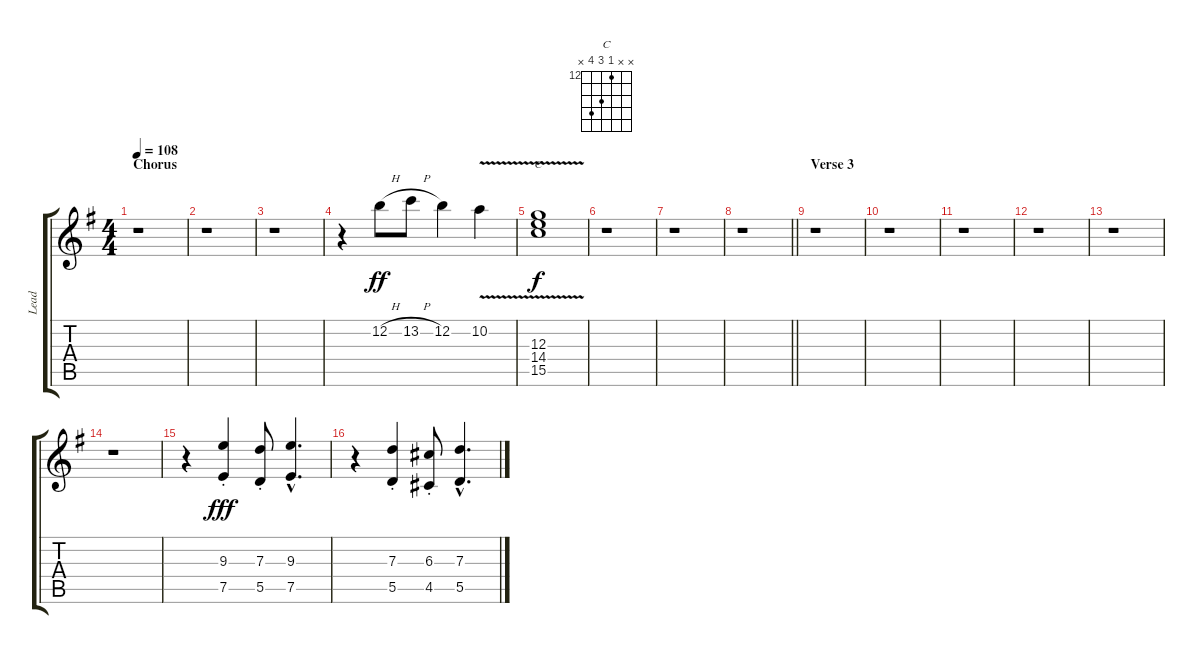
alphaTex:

\track ("Lead" "Lead") {instrument overdrivenguitar}
\staff {score tabs}
\tuning (E4 B3 G3 D3 A2 E2) {hide}
\chord ("C" x x 12 14 15 x) {firstfret 12}
\ts (4 4)
\section ("" "Chorus")
\tempo 108
\clef g2
\ks g
r.1{dy ff} |
r.1 |
r.1 |
r.4 12.2{h}.8 13.2{h}.8 12.2.4 10.2{v}.4 |
(12.3{v} 14.4{v} 15.5{v}).1{ch "C" dy f} |
r.1 |
r.1 |
\barLineRight lightlight
r.1 |
\section ("" "Verse 3")
r.1 |
r.1 |
r.1 |
r.1 |
r.1 |
r.1 |
r.4 (9.3{st} 7.5{st}).4{dy fff} (7.3{st} 5.5{st}).8 (9.3{hac} 7.5{hac}).4{d} |
r.4 (7.3{st} 5.5{st}).4 (6.3{st} 4.5{st}).8 (7.3{hac} 5.5{hac}).4{d}
